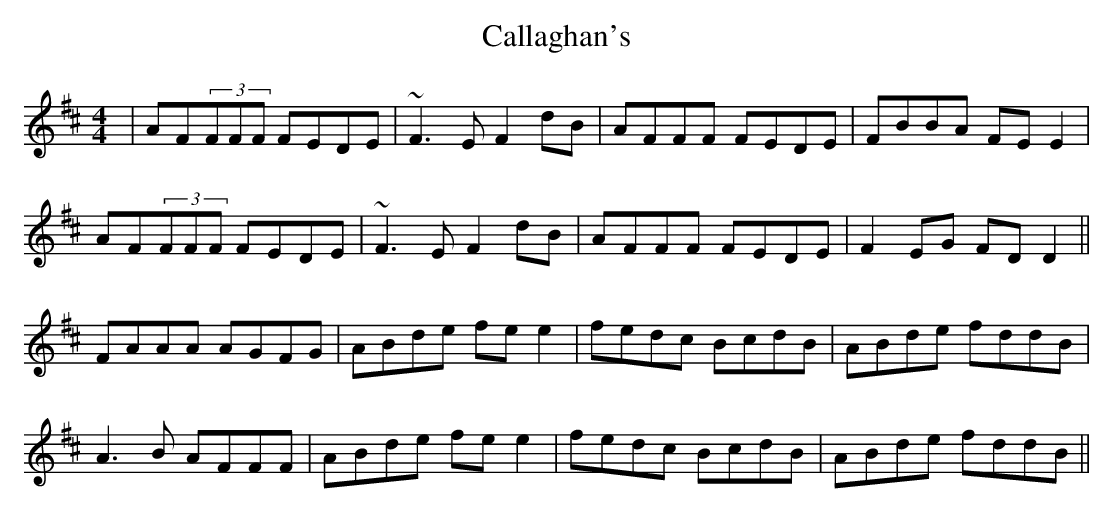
X:1
T:Callaghan's
M:4/4
L:1/8
K:Dmaj
|AF(3FFF FEDE|~F3E F2dB|AFFF FEDE|FBBA FEE2|
AF(3FFF FEDE|~F3E F2dB|AFFF FEDE|F2EG FDD2||
FAAA AGFG|ABde fee2|fedc BcdB|ABde fddB|
A3B AFFF|ABde fee2|fedc BcdB|ABde fddB||
